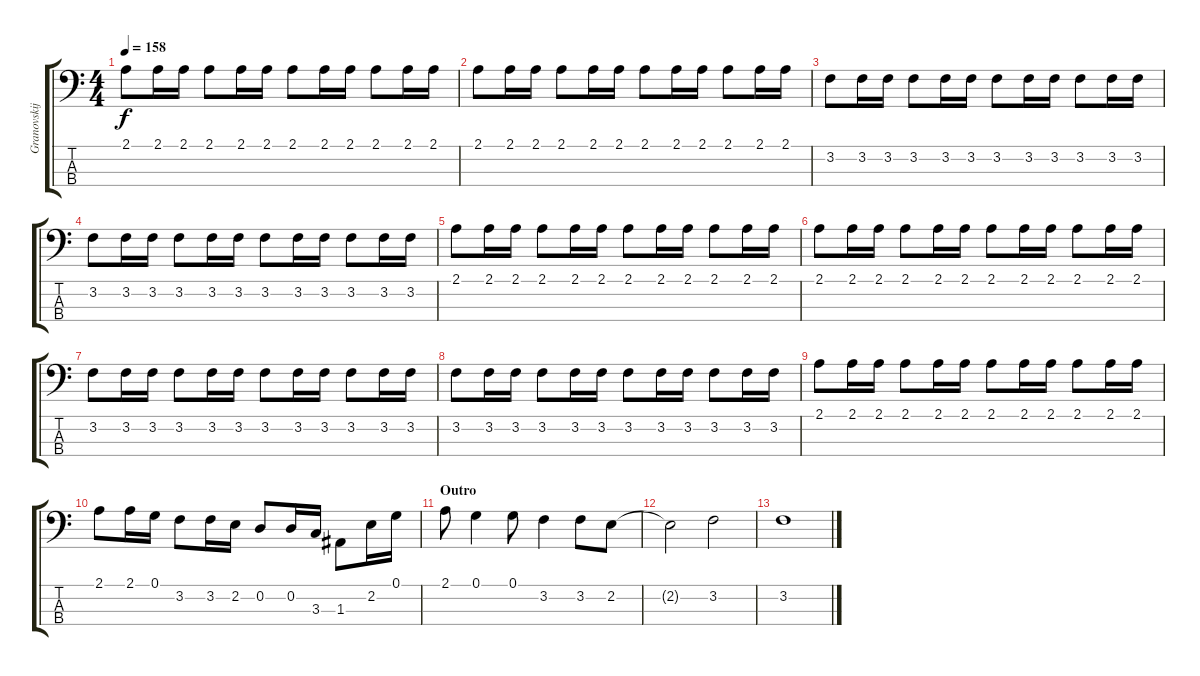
\track ("Granovskij" "Granovskij") {instrument electricbasspick}
\staff {score tabs}
\tuning (G2 D2 A1 E1) {hide}
\ts (4 4)
\tempo 158
\clef f4
\ks c
2.1.8{dy f} 2.1.16 2.1.16 2.1.8 2.1.16 2.1.16 2.1.8 2.1.16 2.1.16 2.1.8 2.1.16 2.1.16 |
2.1.8 2.1.16 2.1.16 2.1.8 2.1.16 2.1.16 2.1.8 2.1.16 2.1.16 2.1.8 2.1.16 2.1.16 |
3.2.8 3.2.16 3.2.16 3.2.8 3.2.16 3.2.16 3.2.8 3.2.16 3.2.16 3.2.8 3.2.16 3.2.16 |
3.2.8 3.2.16 3.2.16 3.2.8 3.2.16 3.2.16 3.2.8 3.2.16 3.2.16 3.2.8 3.2.16 3.2.16 |
2.1.8 2.1.16 2.1.16 2.1.8 2.1.16 2.1.16 2.1.8 2.1.16 2.1.16 2.1.8 2.1.16 2.1.16 |
2.1.8 2.1.16 2.1.16 2.1.8 2.1.16 2.1.16 2.1.8 2.1.16 2.1.16 2.1.8 2.1.16 2.1.16 |
3.2.8 3.2.16 3.2.16 3.2.8 3.2.16 3.2.16 3.2.8 3.2.16 3.2.16 3.2.8 3.2.16 3.2.16 |
3.2.8 3.2.16 3.2.16 3.2.8 3.2.16 3.2.16 3.2.8 3.2.16 3.2.16 3.2.8 3.2.16 3.2.16 |
2.1.8 2.1.16 2.1.16 2.1.8 2.1.16 2.1.16 2.1.8 2.1.16 2.1.16 2.1.8 2.1.16 2.1.16 |
2.1.8 2.1.16 0.1.16 3.2.8 3.2.16 2.2.16 0.2.8 0.2.16 3.3.16 1.3.8 2.2.16 0.1.16 |
\section ("" "Outro")
2.1.8 0.1.4 0.1.8 3.2.4 3.2.8 2.2.8 |
2.2{t}.2 3.2.2 |
3.2.1
